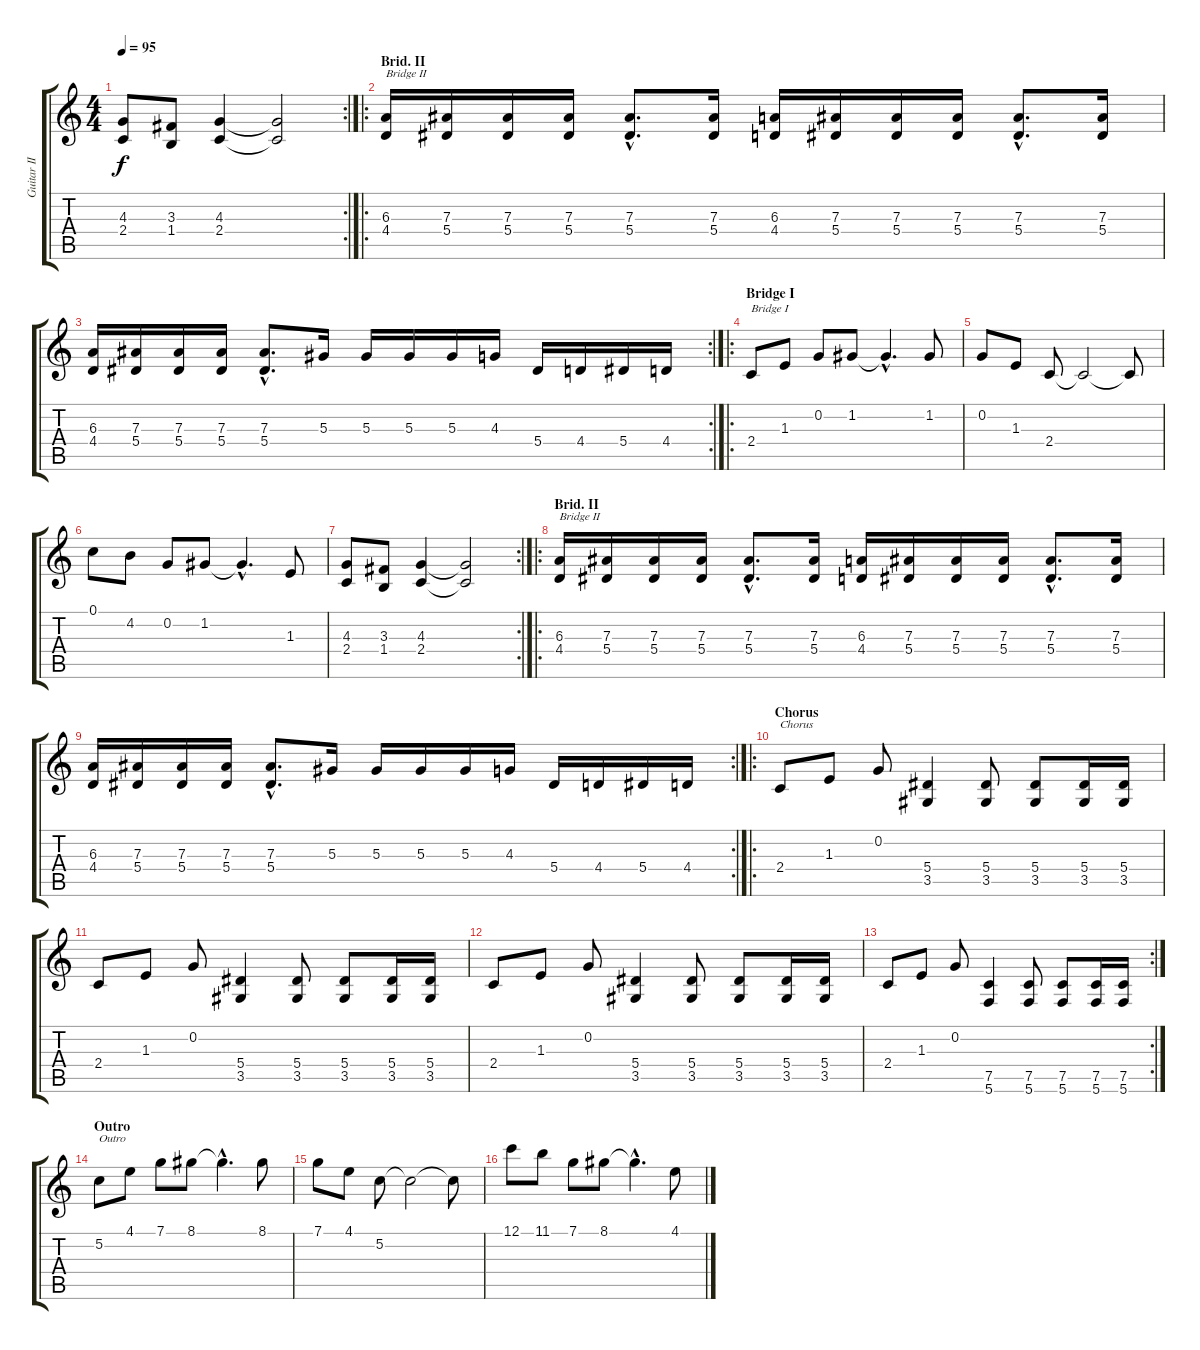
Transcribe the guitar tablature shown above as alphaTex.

\track ("Guitar II [Roy Torkington]" "Guitar II ") {instrument distortionguitar}
\staff {score tabs}
\tuning (C4 G3 Eb3 Bb2 F2 C2) {hide}
\rc 2
\ts (4 4)
\tempo 95
\clef g2
\ks c
(4.3 2.4).8{dy f} (3.3 1.4).8 (4.3 2.4).4 (4.3{t} 2.4{t}).2 |
\ro
\section ("" "Brid. II")
(6.3 4.4).16{txt "Bridge II" instrument distortionguitar} (7.3 5.4).16 (7.3 5.4).16 (7.3 5.4).16 (7.3{hac} 5.4{hac}).8{d} (7.3 5.4).16 (6.3 4.4).16 (7.3 5.4).16 (7.3 5.4).16 (7.3 5.4).16 (7.3{hac} 5.4{hac}).8{d} (7.3 5.4).16 |
\rc 2
(6.3 4.4).16 (7.3 5.4).16 (7.3 5.4).16 (7.3 5.4).16 (7.3{hac} 5.4{hac}).8{d} 5.3.16 5.3.16 5.3.16 5.3.16 4.3.16 5.4.16 4.4.16 5.4.16 4.4.16 |
\ro
\section ("" "Bridge I")
2.4.8{txt "Bridge I"} 1.3.8 0.2.8 1.2.8 1.2{hac t}.4{d} 1.2.8 |
0.2.8 1.3.8 2.4.8 2.4{t}.2 2.4{t}.8 |
0.1.8 4.2.8 0.2.8 1.2.8 1.2{hac t}.4{d} 1.3.8 |
\rc 2
(4.3 2.4).8 (3.3 1.4).8 (4.3 2.4).4 (4.3{t} 2.4{t}).2 |
\ro
\section ("" "Brid. II")
(6.3 4.4).16{txt "Bridge II" instrument distortionguitar} (7.3 5.4).16 (7.3 5.4).16 (7.3 5.4).16 (7.3{hac} 5.4{hac}).8{d} (7.3 5.4).16 (6.3 4.4).16 (7.3 5.4).16 (7.3 5.4).16 (7.3 5.4).16 (7.3{hac} 5.4{hac}).8{d} (7.3 5.4).16 |
\rc 2
(6.3 4.4).16 (7.3 5.4).16 (7.3 5.4).16 (7.3 5.4).16 (7.3{hac} 5.4{hac}).8{d} 5.3.16 5.3.16 5.3.16 5.3.16 4.3.16 5.4.16 4.4.16 5.4.16 4.4.16 |
\ro
\section ("" "Chorus")
2.4.8{txt "Chorus"} 1.3.8 0.2.8 (5.4 3.5).4 (5.4 3.5).8 (5.4 3.5).8 (5.4 3.5).16 (5.4 3.5).16 |
2.4.8 1.3.8 0.2.8 (5.4 3.5).4 (5.4 3.5).8 (5.4 3.5).8 (5.4 3.5).16 (5.4 3.5).16 |
2.4.8 1.3.8 0.2.8 (5.4 3.5).4 (5.4 3.5).8 (5.4 3.5).8 (5.4 3.5).16 (5.4 3.5).16 |
\rc 2
2.4.8 1.3.8 0.2.8 (7.5 5.6).4 (7.5 5.6).8 (7.5 5.6).8 (7.5 5.6).16 (7.5 5.6).16 |
\section ("" "Outro")
5.2.8{txt "Outro" instrument distortionguitar} 4.1.8 7.1.8 8.1.8 8.1{hac t}.4{d} 8.1.8 |
7.1.8 4.1.8 5.2.8 5.2{t}.2 5.2{t}.8 |
12.1.8 11.1.8 7.1.8 8.1.8 8.1{hac t}.4{d} 4.1.8
